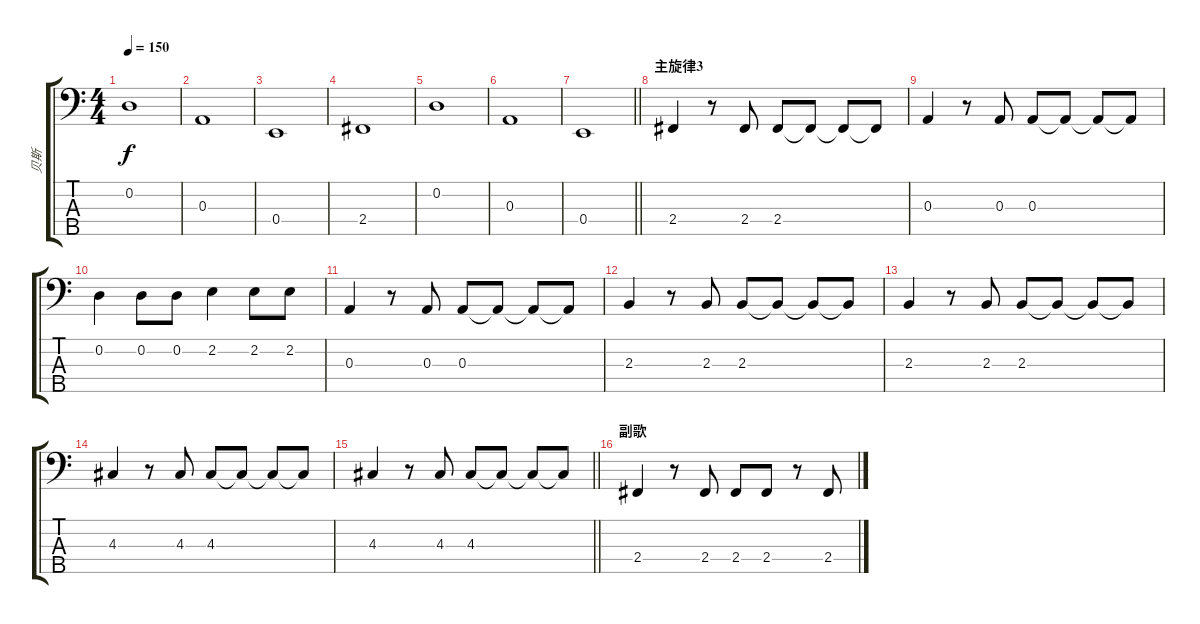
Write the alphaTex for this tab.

\track ("贝斯" "贝斯") {instrument electricbasspick}
\staff {score tabs}
\tuning (G2 D2 A1 E1 B0) {hide}
\ts (4 4)
\tempo 150
\clef f4
\ks c
0.2.1{dy f} |
0.3.1 |
0.4.1 |
2.4.1 |
0.2.1 |
0.3.1 |
\barLineRight lightlight
0.4.1 |
\section ("" "主旋律3")
2.4.4 r.8 2.4.8 2.4.8 2.4{t}.8 2.4{t}.8 2.4{t}.8 |
0.3.4 r.8 0.3.8 0.3.8 0.3{t}.8 0.3{t}.8 0.3{t}.8 |
0.2.4 0.2.8 0.2.8 2.2.4 2.2.8 2.2.8 |
0.3.4 r.8 0.3.8 0.3.8 0.3{t}.8 0.3{t}.8 0.3{t}.8 |
2.3.4 r.8 2.3.8 2.3.8 2.3{t}.8 2.3{t}.8 2.3{t}.8 |
2.3.4 r.8 2.3.8 2.3.8 2.3{t}.8 2.3{t}.8 2.3{t}.8 |
4.3.4 r.8 4.3.8 4.3.8 4.3{t}.8 4.3{t}.8 4.3{t}.8 |
\barLineRight lightlight
4.3.4 r.8 4.3.8 4.3.8 4.3{t}.8 4.3{t}.8 4.3{t}.8 |
\section ("" "副歌")
2.4.4 r.8 2.4.8 2.4.8 2.4.8 r.8 2.4.8
